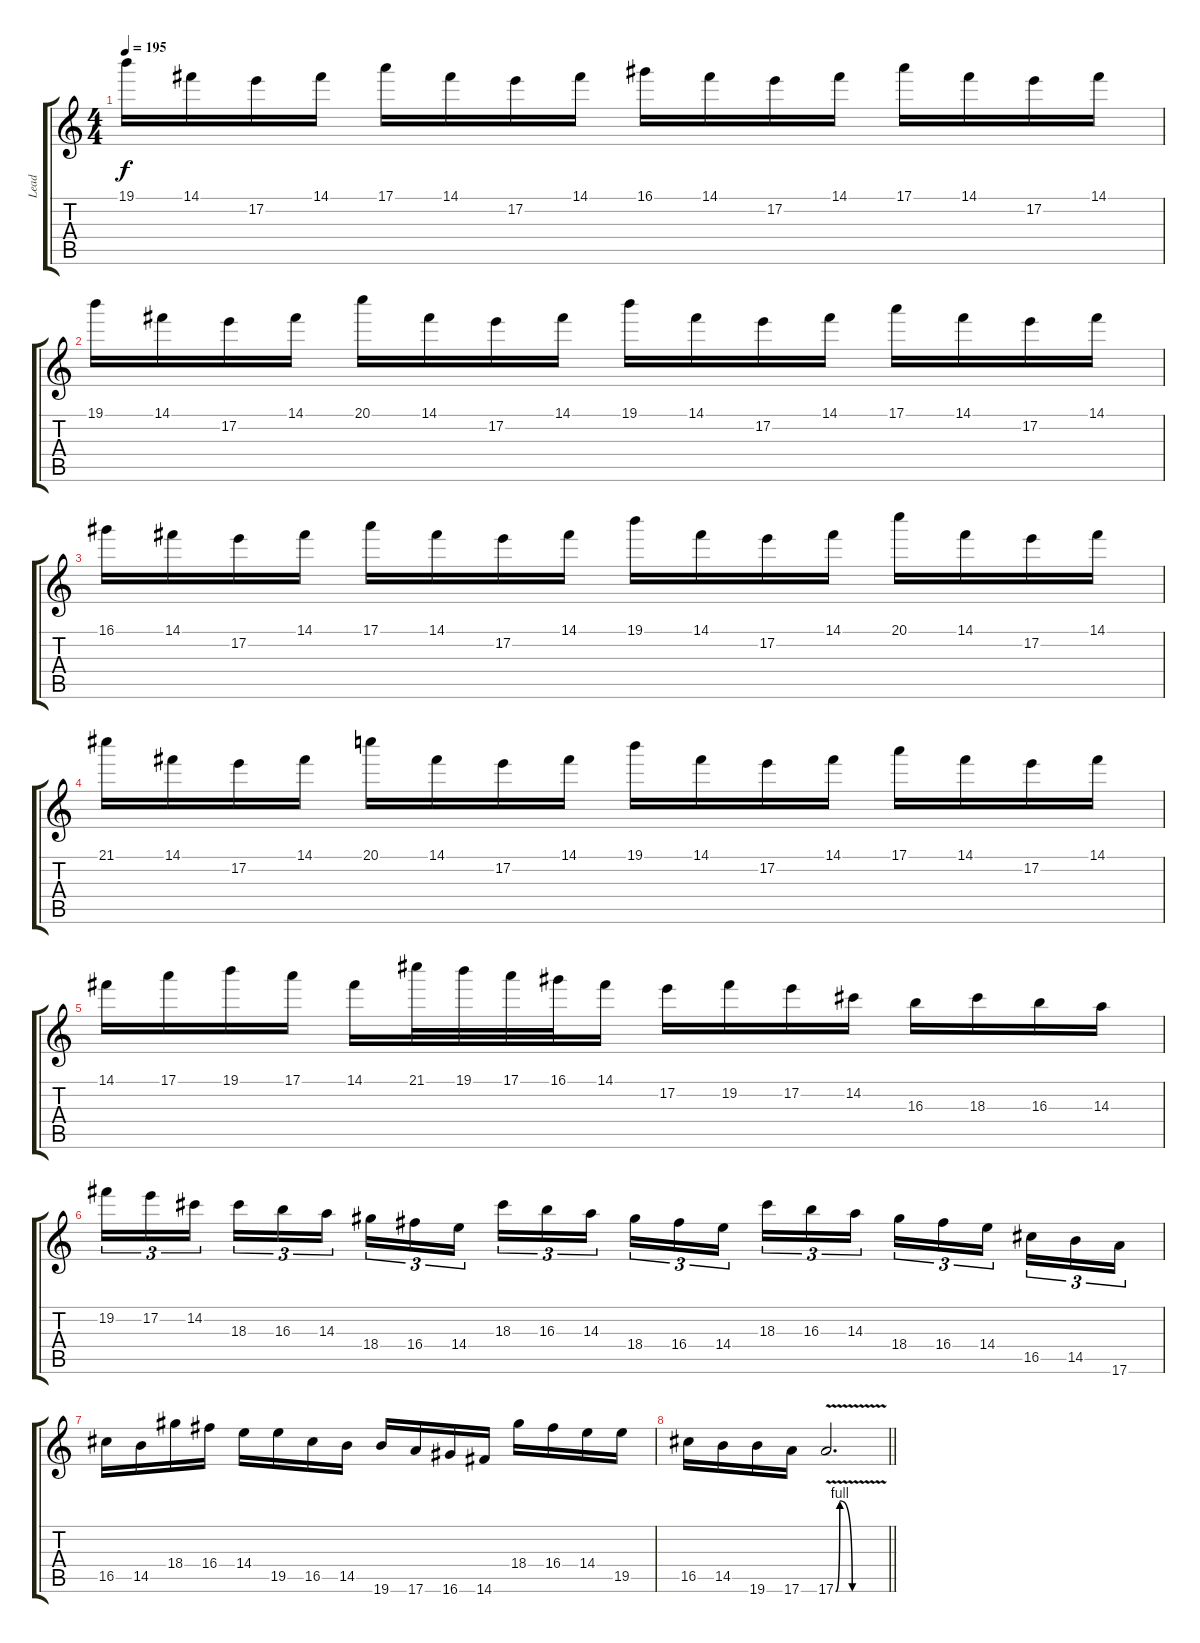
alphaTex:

\track ("Lead" "Lead") {instrument distortionguitar}
\staff {score tabs}
\tuning (E4 B3 G3 D3 A2 E2) {hide}
\ts (4 4)
\tempo 195
\clef g2
\ks c
19.1.16{dy f} 14.1.16 17.2.16 14.1.16 17.1.16 14.1.16 17.2.16 14.1.16 16.1.16 14.1.16 17.2.16 14.1.16 17.1.16 14.1.16 17.2.16 14.1.16 |
19.1.16 14.1.16 17.2.16 14.1.16 20.1.16 14.1.16 17.2.16 14.1.16 19.1.16 14.1.16 17.2.16 14.1.16 17.1.16 14.1.16 17.2.16 14.1.16 |
16.1.16 14.1.16 17.2.16 14.1.16 17.1.16 14.1.16 17.2.16 14.1.16 19.1.16 14.1.16 17.2.16 14.1.16 20.1.16 14.1.16 17.2.16 14.1.16 |
21.1.16 14.1.16 17.2.16 14.1.16 20.1.16 14.1.16 17.2.16 14.1.16 19.1.16 14.1.16 17.2.16 14.1.16 17.1.16 14.1.16 17.2.16 14.1.16 |
14.1.16 17.1.16 19.1.16 17.1.16 14.1.16 21.1.32 19.1.32 17.1.32 16.1.32 14.1.16 17.2.16 19.2.16 17.2.16 14.2.16 16.3.16 18.3.16 16.3.16 14.3.16 |
19.2.16{tu (3 2)} 17.2.16{tu (3 2)} 14.2.16{tu (3 2) beam splitsecondary} 18.3.16{tu (3 2)} 16.3.16{tu (3 2)} 14.3.16{tu (3 2)} 18.4.16{tu (3 2)} 16.4.16{tu (3 2)} 14.4.16{tu (3 2) beam splitsecondary} 18.3.16{tu (3 2)} 16.3.16{tu (3 2)} 14.3.16{tu (3 2)} 18.4.16{tu (3 2)} 16.4.16{tu (3 2)} 14.4.16{tu (3 2) beam splitsecondary} 18.3.16{tu (3 2)} 16.3.16{tu (3 2)} 14.3.16{tu (3 2)} 18.4.16{tu (3 2)} 16.4.16{tu (3 2)} 14.4.16{tu (3 2) beam splitsecondary} 16.5.16{tu (3 2)} 14.5.16{tu (3 2)} 17.6.16{tu (3 2)} |
16.5.16 14.5.16 18.4.16 16.4.16 14.4.16 19.5.16 16.5.16 14.5.16 19.6.16 17.6.16 16.6.16 14.6.16 18.4.16 16.4.16 14.4.16 19.5.16 |
\barLineRight lightlight
16.5.16 14.5.16 19.6.16 17.6.16 17.6{be (custom 0 0 5 4 20 0 22 0 24 0 30 0 60 0) v}.2{d}
